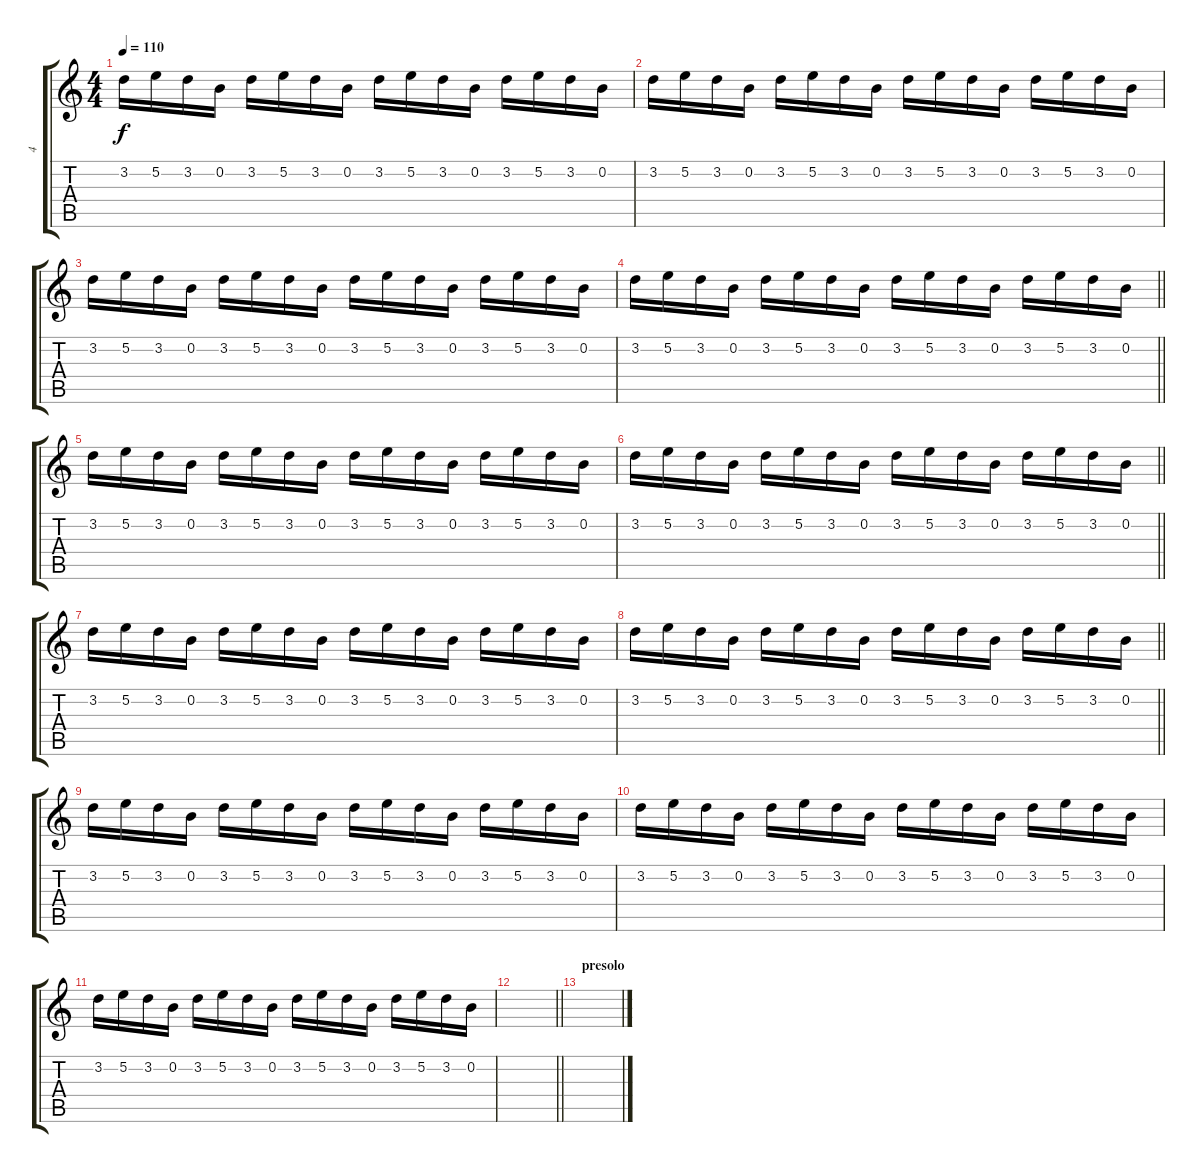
\track ("4" "4") {instrument distortionguitar}
\staff {score tabs}
\tuning (E4 B3 G3 D3 A2 E2) {hide}
\ts (4 4)
\tempo 110
\clef g2
\ks c
3.2.16{dy f} 5.2.16 3.2.16 0.2.16 3.2.16 5.2.16 3.2.16 0.2.16 3.2.16 5.2.16 3.2.16 0.2.16 3.2.16 5.2.16 3.2.16 0.2.16 |
3.2.16 5.2.16 3.2.16 0.2.16 3.2.16 5.2.16 3.2.16 0.2.16 3.2.16 5.2.16 3.2.16 0.2.16 3.2.16 5.2.16 3.2.16 0.2.16 |
3.2.16 5.2.16 3.2.16 0.2.16 3.2.16 5.2.16 3.2.16 0.2.16 3.2.16 5.2.16 3.2.16 0.2.16 3.2.16 5.2.16 3.2.16 0.2.16 |
\barLineRight lightlight
3.2.16 5.2.16 3.2.16 0.2.16 3.2.16 5.2.16 3.2.16 0.2.16 3.2.16 5.2.16 3.2.16 0.2.16 3.2.16 5.2.16 3.2.16 0.2.16 |
3.2.16 5.2.16 3.2.16 0.2.16 3.2.16 5.2.16 3.2.16 0.2.16 3.2.16 5.2.16 3.2.16 0.2.16 3.2.16 5.2.16 3.2.16 0.2.16 |
\barLineRight lightlight
3.2.16 5.2.16 3.2.16 0.2.16 3.2.16 5.2.16 3.2.16 0.2.16 3.2.16 5.2.16 3.2.16 0.2.16 3.2.16 5.2.16 3.2.16 0.2.16 |
3.2.16 5.2.16 3.2.16 0.2.16 3.2.16 5.2.16 3.2.16 0.2.16 3.2.16 5.2.16 3.2.16 0.2.16 3.2.16 5.2.16 3.2.16 0.2.16 |
\barLineRight lightlight
3.2.16 5.2.16 3.2.16 0.2.16 3.2.16 5.2.16 3.2.16 0.2.16 3.2.16 5.2.16 3.2.16 0.2.16 3.2.16 5.2.16 3.2.16 0.2.16 |
3.2.16 5.2.16 3.2.16 0.2.16 3.2.16 5.2.16 3.2.16 0.2.16 3.2.16 5.2.16 3.2.16 0.2.16 3.2.16 5.2.16 3.2.16 0.2.16 |
3.2.16 5.2.16 3.2.16 0.2.16 3.2.16 5.2.16 3.2.16 0.2.16 3.2.16 5.2.16 3.2.16 0.2.16 3.2.16 5.2.16 3.2.16 0.2.16 |
3.2.16 5.2.16 3.2.16 0.2.16 3.2.16 5.2.16 3.2.16 0.2.16 3.2.16 5.2.16 3.2.16 0.2.16 3.2.16 5.2.16 3.2.16 0.2.16 |
\barLineRight lightlight
|
\section ("" "presolo")
